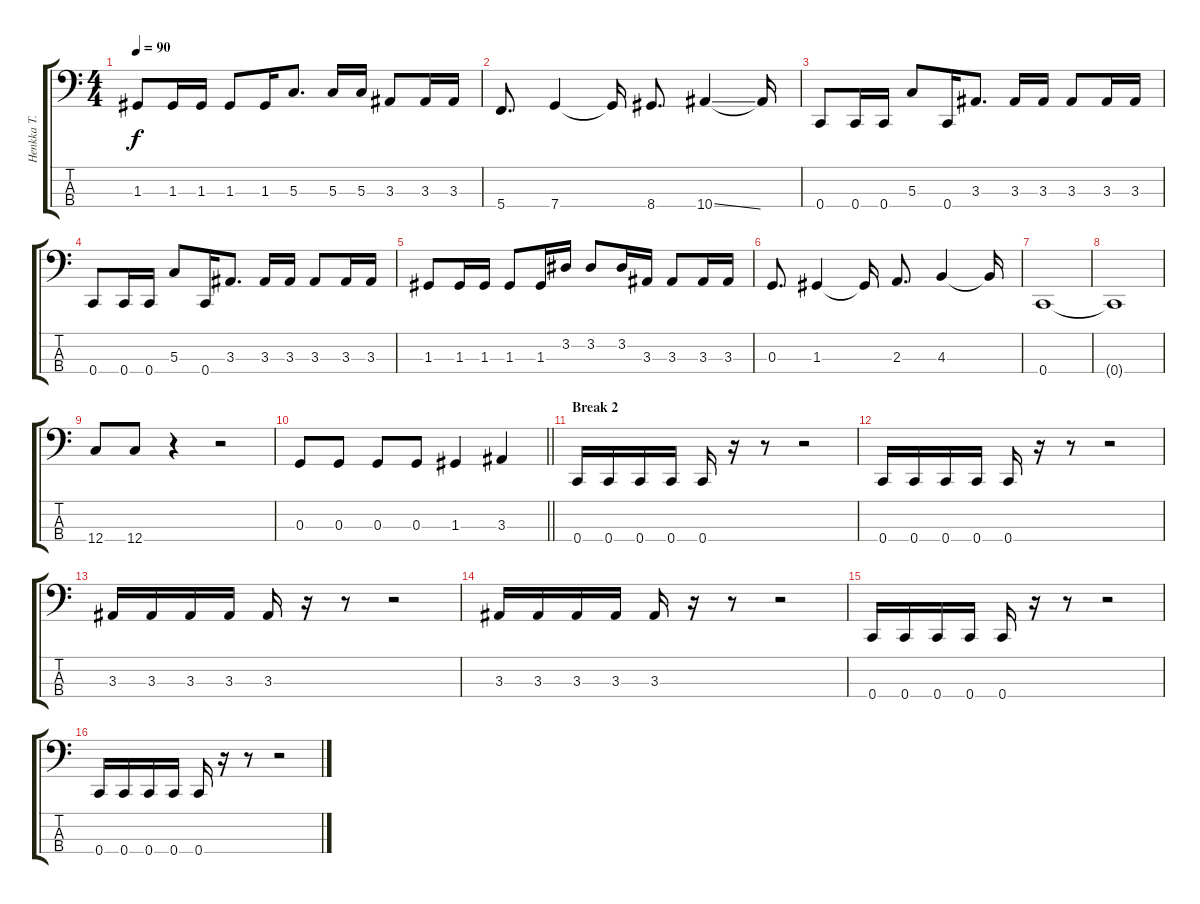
\track ("Henkka T. Blacksmith" "Henkka T. ") {instrument electricbasspick}
\staff {score tabs}
\tuning (F2 C2 G1 C1) {hide}
\ts (4 4)
\tempo 90
\clef f4
\ks c
1.3.8{dy f} 1.3.16 1.3.16 1.3.8 1.3.16 5.3.8{d} 5.3.16 5.3.16 3.3.8 3.3.16 3.3.16 |
5.4.8{d} 7.4.4 7.4{t}.16 8.4.8{d} 10.4{ss}.4 10.4{t}.16 |
0.4.8 0.4.16 0.4.16 5.3.8 0.4.16 3.3.8{d} 3.3.16 3.3.16 3.3.8 3.3.16 3.3.16 |
0.4.8 0.4.16 0.4.16 5.3.8 0.4.16 3.3.8{d} 3.3.16 3.3.16 3.3.8 3.3.16 3.3.16 |
1.3.8 1.3.16 1.3.16 1.3.8 1.3.16 3.2.16 3.2.8 3.2.16 3.3.16 3.3.8 3.3.16 3.3.16 |
0.3.8{d} 1.3.4 1.3{t}.16 2.3.8{d} 4.3.4 4.3{t}.16 |
0.4.1 |
0.4{t}.1 |
12.4.8 12.4.8 r.4 r.2 |
\barLineRight lightlight
0.3.8 0.3.8 0.3.8 0.3.8 1.3.4 3.3.4 |
\section ("" "Break 2")
0.4.16 0.4.16 0.4.16 0.4.16 0.4.16 r.16 r.8 r.2 |
0.4.16 0.4.16 0.4.16 0.4.16 0.4.16 r.16 r.8 r.2 |
3.3.16 3.3.16 3.3.16 3.3.16 3.3.16 r.16 r.8 r.2 |
3.3.16 3.3.16 3.3.16 3.3.16 3.3.16 r.16 r.8 r.2 |
0.4.16 0.4.16 0.4.16 0.4.16 0.4.16 r.16 r.8 r.2 |
0.4.16 0.4.16 0.4.16 0.4.16 0.4.16 r.16 r.8 r.2
